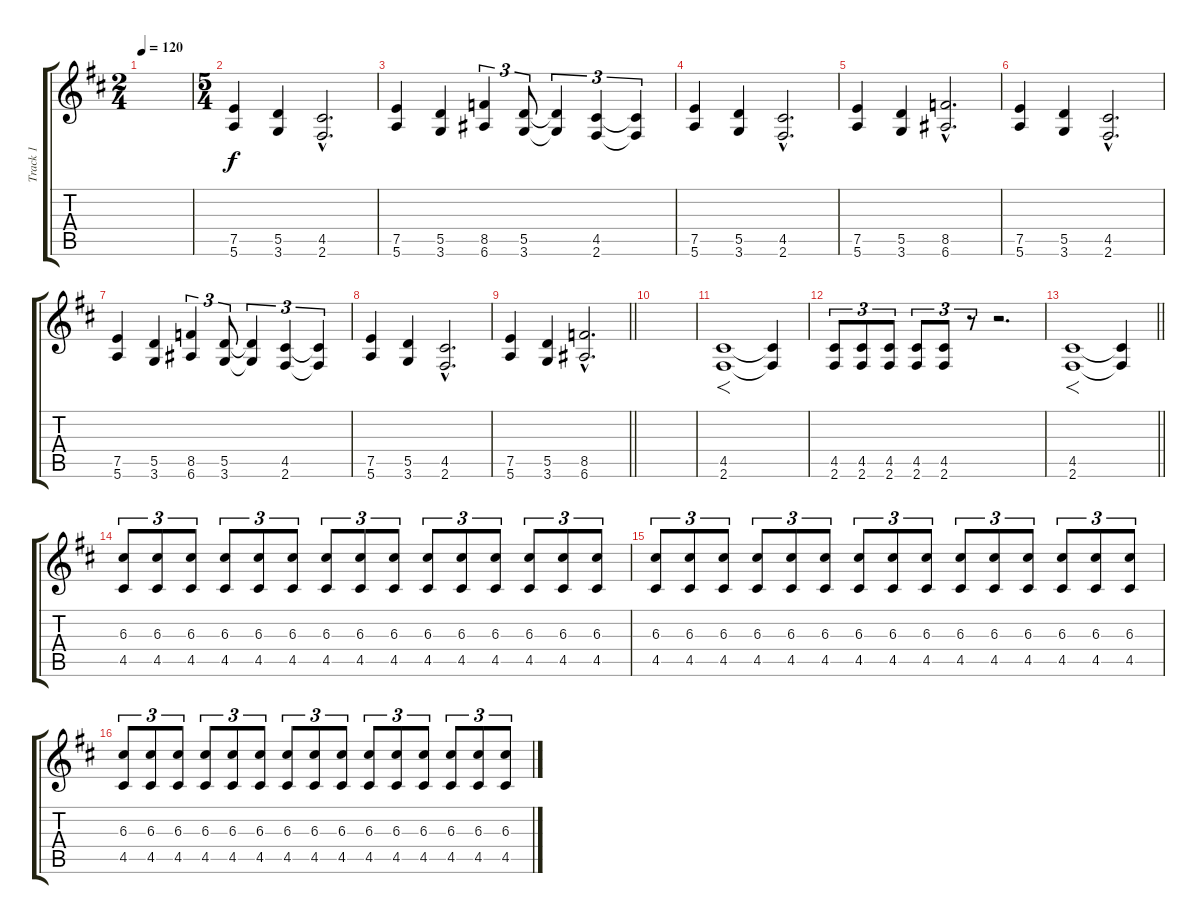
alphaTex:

\track ("Track 1" "Track 1") {instrument distortionguitar}
\staff {score tabs}
\tuning (E4 B3 G3 D3 A2 E2) {hide}
\ts (2 4)
\tempo 120
\clef g2
\ks bminor
|
\ts (5 4)
(7.5 5.6).4 (5.5 3.6).4 (4.5{hac} 2.6{hac}).2{d} |
(7.5 5.6).4 (5.5 3.6).4 (8.5 6.6).4{tu (3 2)} (5.5 3.6).8{tu (3 2)} (5.5{t} 3.6{t}).4{tu (3 2)} (4.5 2.6).4{tu (3 2)} (4.5{t} 2.6{t}).4{tu (3 2)} |
(7.5 5.6).4 (5.5 3.6).4 (4.5{hac} 2.6{hac}).2{d} |
(7.5 5.6).4 (5.5 3.6).4 (8.5{hac} 6.6{hac}).2{d} |
(7.5 5.6).4 (5.5 3.6).4 (4.5{hac} 2.6{hac}).2{d} |
(7.5 5.6).4 (5.5 3.6).4 (8.5 6.6).4{tu (3 2)} (5.5 3.6).8{tu (3 2)} (5.5{t} 3.6{t}).4{tu (3 2)} (4.5 2.6).4{tu (3 2)} (4.5{t} 2.6{t}).4{tu (3 2)} |
(7.5 5.6).4 (5.5 3.6).4 (4.5{hac} 2.6{hac}).2{d} |
\barLineRight lightlight
(7.5 5.6).4 (5.5 3.6).4 (8.5{hac} 6.6{hac}).2{d} |
\section ("" "")
|
(4.5 2.6).1{f} (4.5{t} 2.6{t}).4 |
(4.5 2.6).8{tu (3 2)} (4.5 2.6).8{tu (3 2)} (4.5 2.6).8{tu (3 2)} (4.5 2.6).8{tu (3 2)} (4.5 2.6).8{tu (3 2)} r.8{tu (3 2)} r.2{d} |
\barLineRight lightlight
(4.5 2.6).1{f} (4.5{t} 2.6{t}).4 |
\section ("" "")
(6.3 4.5).8{tu (3 2)} (6.3 4.5).8{tu (3 2)} (6.3 4.5).8{tu (3 2)} (6.3 4.5).8{tu (3 2)} (6.3 4.5).8{tu (3 2)} (6.3 4.5).8{tu (3 2)} (6.3 4.5).8{tu (3 2)} (6.3 4.5).8{tu (3 2)} (6.3 4.5).8{tu (3 2)} (6.3 4.5).8{tu (3 2)} (6.3 4.5).8{tu (3 2)} (6.3 4.5).8{tu (3 2)} (6.3 4.5).8{tu (3 2)} (6.3 4.5).8{tu (3 2)} (6.3 4.5).8{tu (3 2)} |
(6.3 4.5).8{tu (3 2)} (6.3 4.5).8{tu (3 2)} (6.3 4.5).8{tu (3 2)} (6.3 4.5).8{tu (3 2)} (6.3 4.5).8{tu (3 2)} (6.3 4.5).8{tu (3 2)} (6.3 4.5).8{tu (3 2)} (6.3 4.5).8{tu (3 2)} (6.3 4.5).8{tu (3 2)} (6.3 4.5).8{tu (3 2)} (6.3 4.5).8{tu (3 2)} (6.3 4.5).8{tu (3 2)} (6.3 4.5).8{tu (3 2)} (6.3 4.5).8{tu (3 2)} (6.3 4.5).8{tu (3 2)} |
(6.3 4.5).8{tu (3 2)} (6.3 4.5).8{tu (3 2)} (6.3 4.5).8{tu (3 2)} (6.3 4.5).8{tu (3 2)} (6.3 4.5).8{tu (3 2)} (6.3 4.5).8{tu (3 2)} (6.3 4.5).8{tu (3 2)} (6.3 4.5).8{tu (3 2)} (6.3 4.5).8{tu (3 2)} (6.3 4.5).8{tu (3 2)} (6.3 4.5).8{tu (3 2)} (6.3 4.5).8{tu (3 2)} (6.3 4.5).8{tu (3 2)} (6.3 4.5).8{tu (3 2)} (6.3 4.5).8{tu (3 2)}
